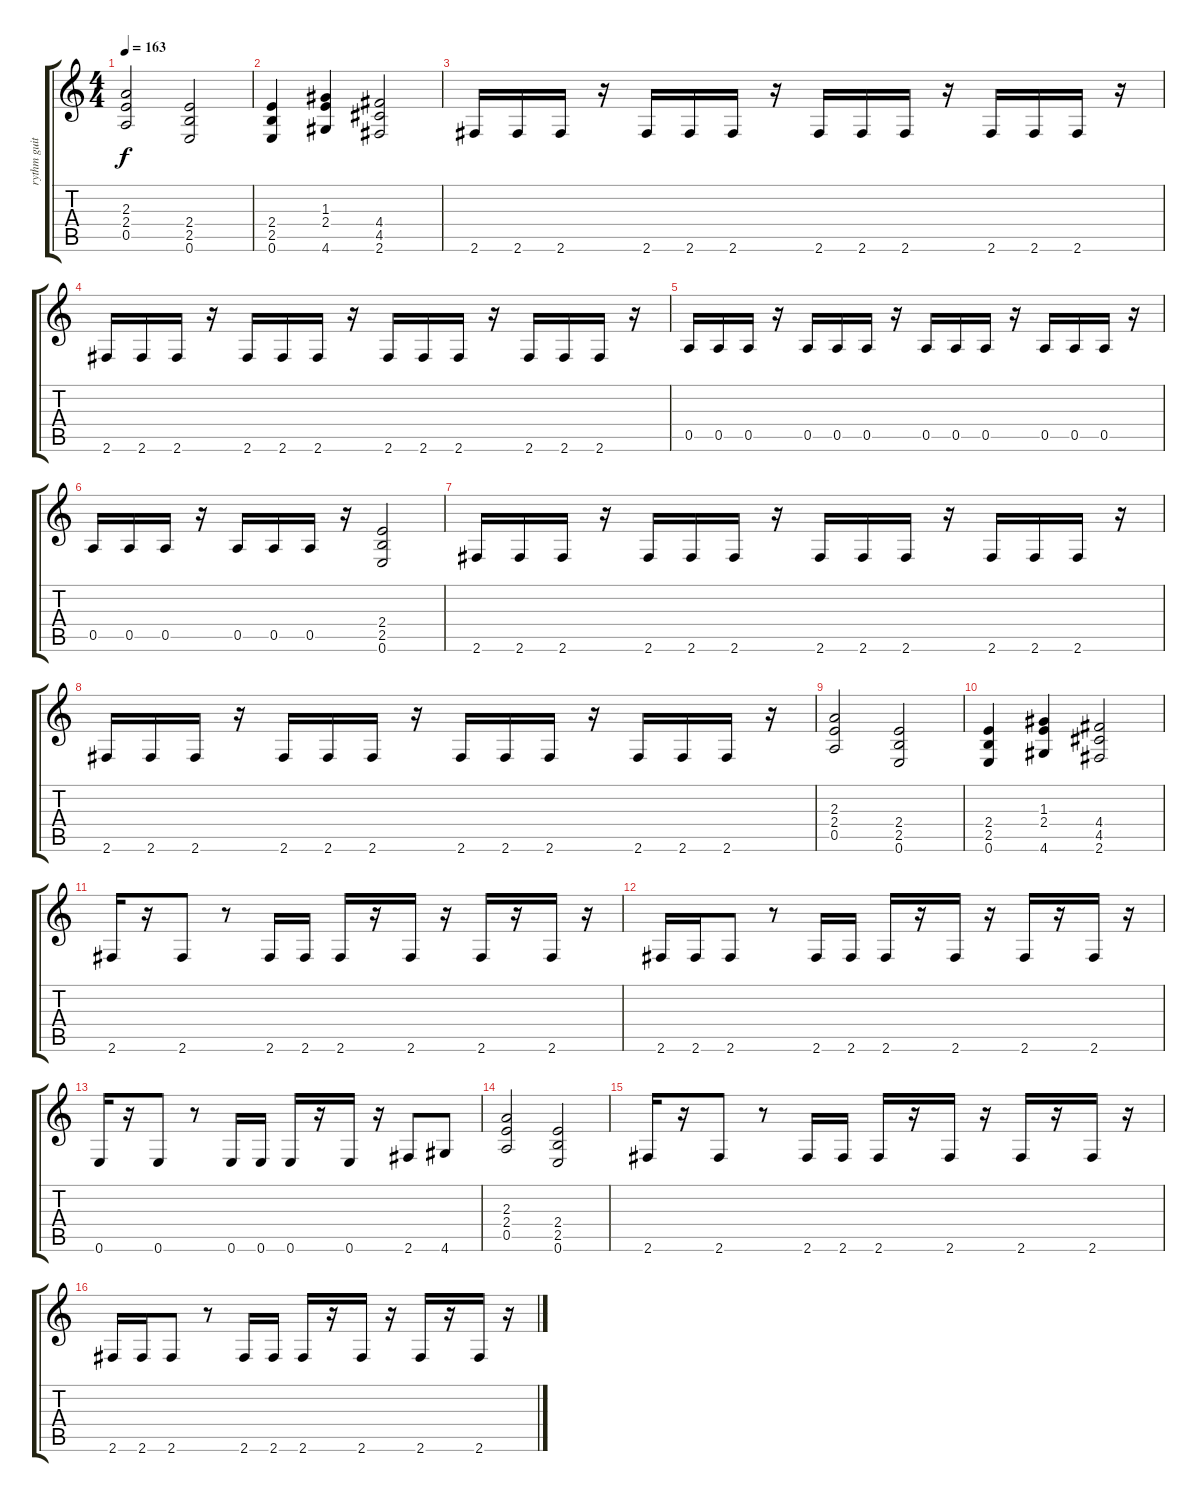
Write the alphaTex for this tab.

\track ("rythm guitar" "rythm guit") {instrument distortionguitar}
\staff {score tabs}
\tuning (E4 B3 G3 D3 A2 E2) {hide}
\ts (4 4)
\tempo 163
\clef g2
\ks c
(2.3 2.4 0.5).2{dy f} (2.4 2.5 0.6).2 |
(2.4 2.5 0.6).4 (1.3 2.4 4.6).4 (4.4 4.5 2.6).2 |
2.6.16 2.6.16 2.6.16 r.16 2.6.16 2.6.16 2.6.16 r.16 2.6.16 2.6.16 2.6.16 r.16 2.6.16 2.6.16 2.6.16 r.16 |
2.6.16 2.6.16 2.6.16 r.16 2.6.16 2.6.16 2.6.16 r.16 2.6.16 2.6.16 2.6.16 r.16 2.6.16 2.6.16 2.6.16 r.16 |
0.5.16 0.5.16 0.5.16 r.16 0.5.16 0.5.16 0.5.16 r.16 0.5.16 0.5.16 0.5.16 r.16 0.5.16 0.5.16 0.5.16 r.16 |
0.5.16 0.5.16 0.5.16 r.16 0.5.16 0.5.16 0.5.16 r.16 (2.4 2.5 0.6).2 |
2.6.16 2.6.16 2.6.16 r.16 2.6.16 2.6.16 2.6.16 r.16 2.6.16 2.6.16 2.6.16 r.16 2.6.16 2.6.16 2.6.16 r.16 |
2.6.16 2.6.16 2.6.16 r.16 2.6.16 2.6.16 2.6.16 r.16 2.6.16 2.6.16 2.6.16 r.16 2.6.16 2.6.16 2.6.16 r.16 |
(2.3 2.4 0.5).2 (2.4 2.5 0.6).2 |
(2.4 2.5 0.6).4 (1.3 2.4 4.6).4 (4.4 4.5 2.6).2 |
2.6.16 r.16 2.6.8 r.8 2.6.16 2.6.16 2.6.16 r.16 2.6.16 r.16 2.6.16 r.16 2.6.16 r.16 |
2.6.16 2.6.16 2.6.8 r.8 2.6.16 2.6.16 2.6.16 r.16 2.6.16 r.16 2.6.16 r.16 2.6.16 r.16 |
0.6.16 r.16 0.6.8 r.8 0.6.16 0.6.16 0.6.16 r.16 0.6.16 r.16 2.6.8 4.6.8 |
(2.3 2.4 0.5).2 (2.4 2.5 0.6).2 |
2.6.16 r.16 2.6.8 r.8 2.6.16 2.6.16 2.6.16 r.16 2.6.16 r.16 2.6.16 r.16 2.6.16 r.16 |
2.6.16 2.6.16 2.6.8 r.8 2.6.16 2.6.16 2.6.16 r.16 2.6.16 r.16 2.6.16 r.16 2.6.16 r.16
